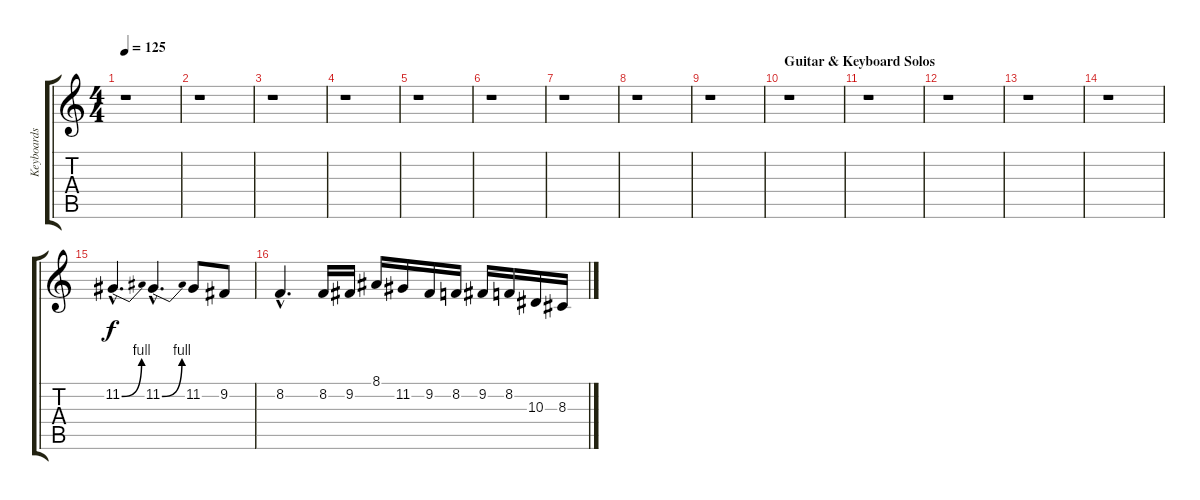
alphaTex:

\track ("Keyboards" "Keyboards") {instrument lead2sawtooth}
\staff {score tabs}
\tuning (D4 A3 F3 C3 G2 D2) {hide}
\ts (4 4)
\tempo 125
\clef g2
\ks c
r.1{dy f} |
r.1 |
r.1 |
r.1 |
r.1 |
r.1 |
r.1 |
r.1 |
r.1 |
\section ("" "Guitar & Keyboard Solos")
r.1 |
r.1 |
r.1 |
r.1 |
r.1 |
11.2{be (bend 0 0 60 4) hac}.4{d volume 13 instrument lead2sawtooth} 11.2{be (bend 0 0 60 4) hac}.4{d} 11.2.8 9.2.8 |
8.2{hac}.4{d} 8.2.16 9.2.16 8.1.16 11.2.16 9.2.16 8.2.16 9.2.16 8.2.16 10.3.16 8.3.16
